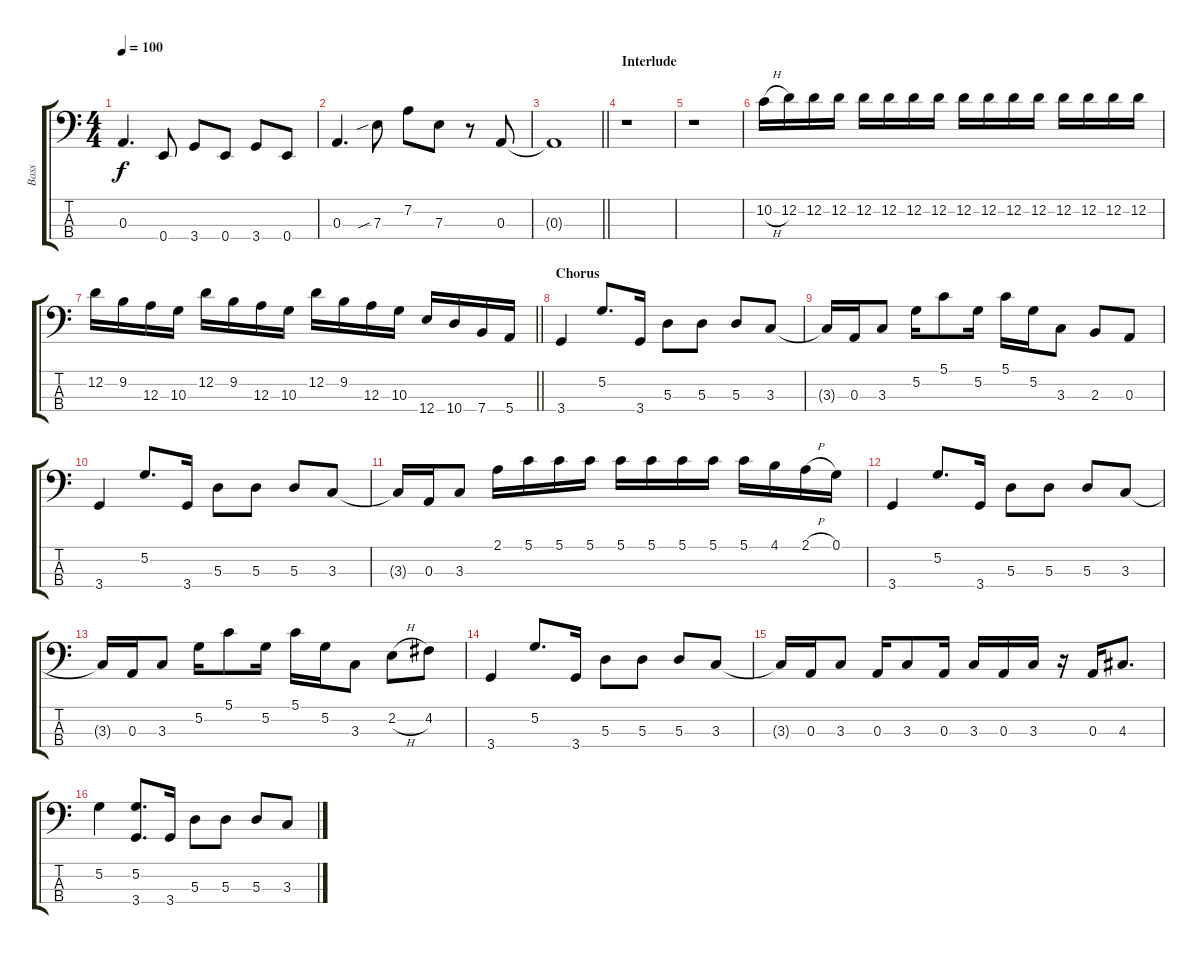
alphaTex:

\track ("Bass" "Bass") {instrument electricbassfinger}
\staff {score tabs}
\tuning (G2 D2 A1 E1) {hide}
\ts (4 4)
\tempo 100
\clef f4
\ks c
0.3.4{d dy f} 0.4.8 3.4.8 0.4.8 3.4.8 0.4.8 |
0.3.4{d} 7.3{sib}.8 7.2.8 7.3.8 r.8 0.3.8 |
\barLineRight lightlight
0.3{t}.1 |
\section ("" "Interlude")
r.1 |
r.1 |
10.2{h}.16 12.2.16 12.2.16 12.2.16 12.2.16 12.2.16 12.2.16 12.2.16 12.2.16 12.2.16 12.2.16 12.2.16 12.2.16 12.2.16 12.2.16 12.2.16 |
\barLineRight lightlight
12.2.16 9.2.16 12.3.16 10.3.16 12.2.16 9.2.16 12.3.16 10.3.16 12.2.16 9.2.16 12.3.16 10.3.16 12.4.16 10.4.16 7.4.16 5.4.16 |
\section ("" "Chorus")
3.4.4 5.2.8{d} 3.4.16 5.3.8 5.3.8 5.3.8 3.3.8 |
3.3{t}.16 0.3.16 3.3.8 5.2.16 5.1.8 5.2.16 5.1.16 5.2.16 3.3.8 2.3.8 0.3.8 |
3.4.4 5.2.8{d} 3.4.16 5.3.8 5.3.8 5.3.8 3.3.8 |
3.3{t}.16 0.3.16 3.3.8 2.1.16 5.1.16 5.1.16 5.1.16 5.1.16 5.1.16 5.1.16 5.1.16 5.1.16 4.1.16 2.1{h}.16 0.1.16 |
3.4.4 5.2.8{d} 3.4.16 5.3.8 5.3.8 5.3.8 3.3.8 |
3.3{t}.16 0.3.16 3.3.8 5.2.16 5.1.8 5.2.16 5.1.16 5.2.16 3.3.8 2.2{h}.8 4.2.8 |
3.4.4 5.2.8{d} 3.4.16 5.3.8 5.3.8 5.3.8 3.3.8 |
3.3{t}.16 0.3.16 3.3.8 0.3.16 3.3.8 0.3.16 3.3.16 0.3.16 3.3.16 r.16 0.3.16 4.3.8{d} |
5.2.4 (5.2 3.4).8{d} 3.4.16 5.3.8 5.3.8 5.3.8 3.3.8
